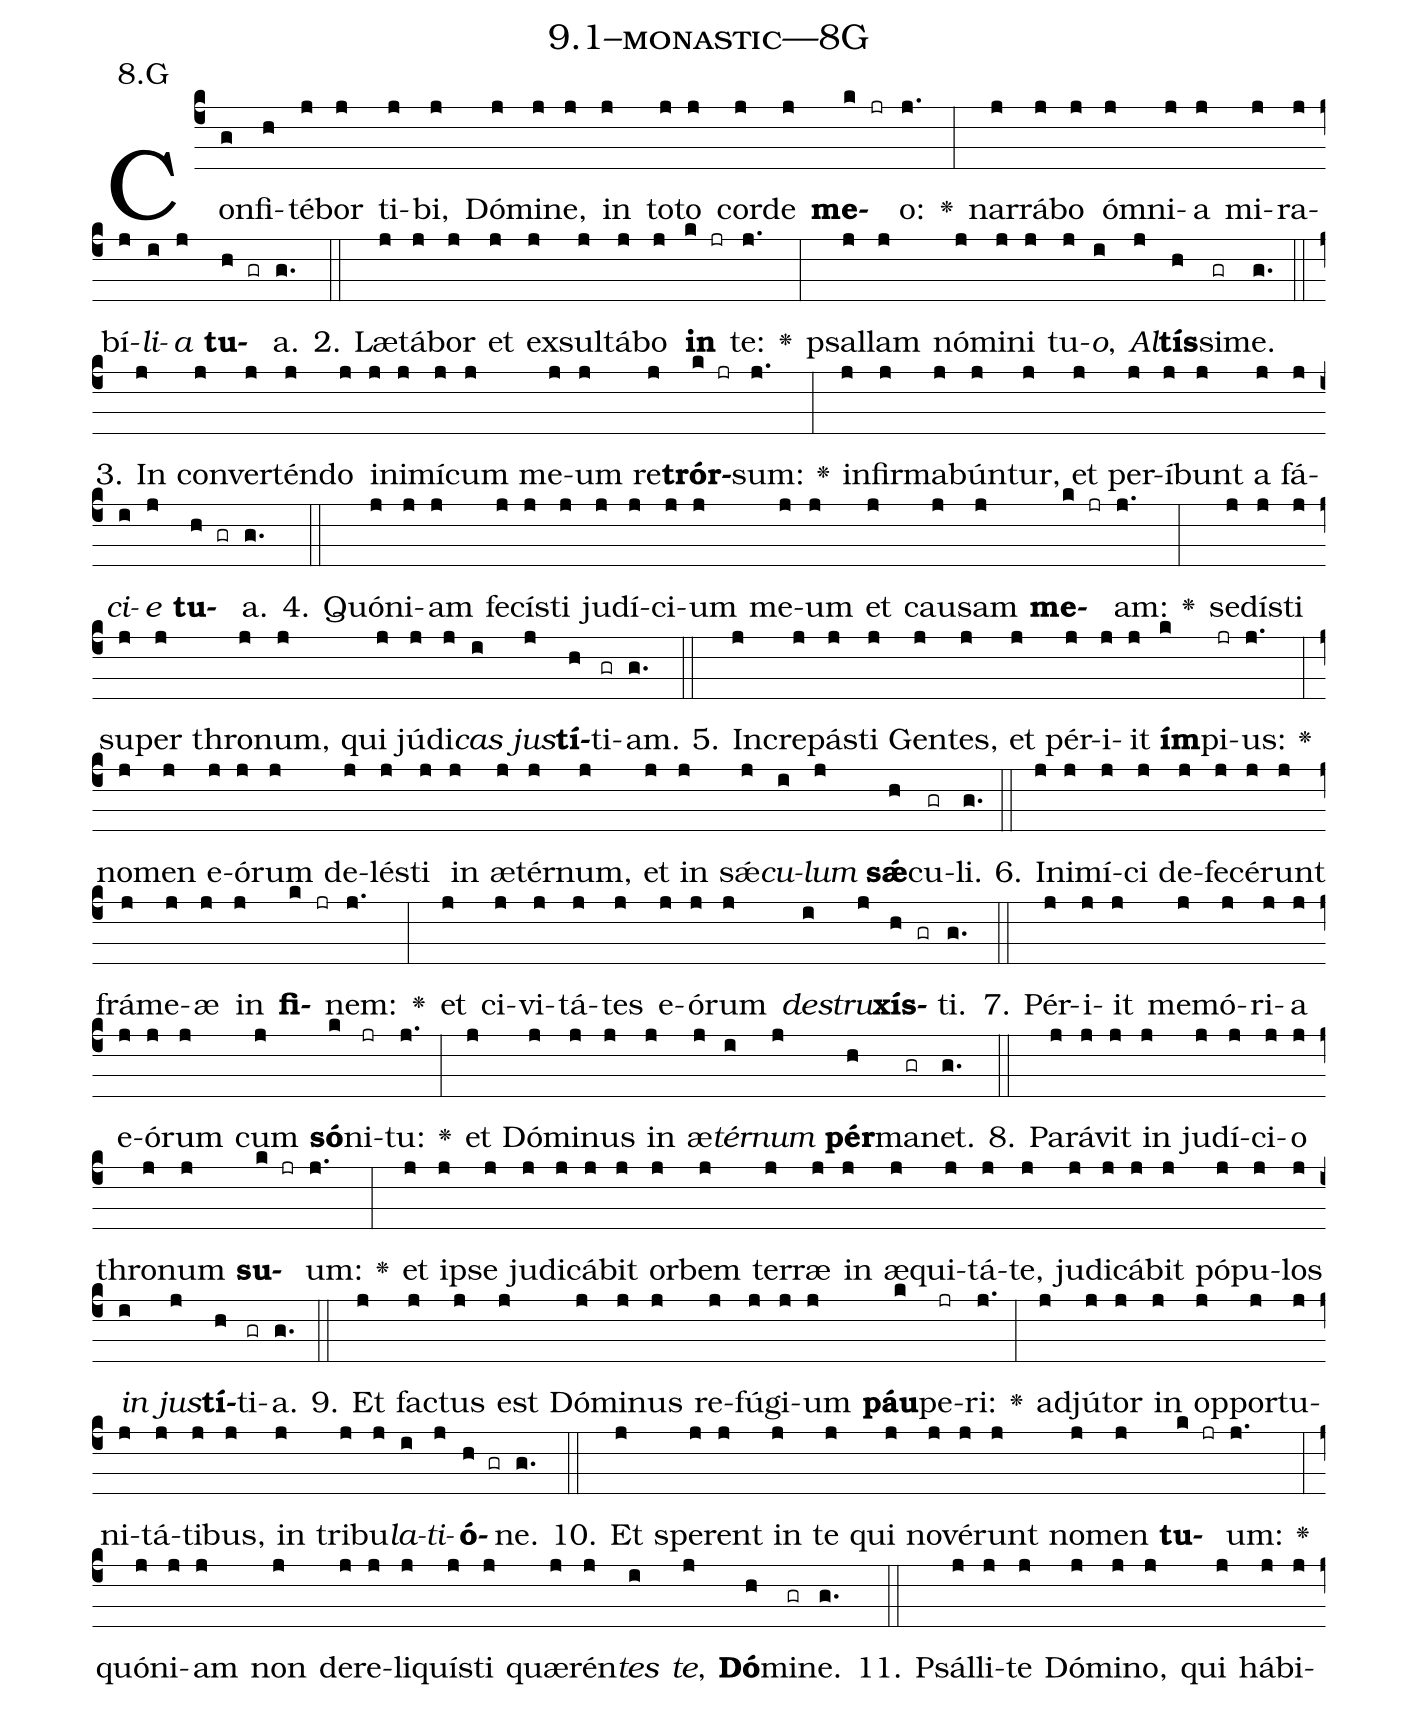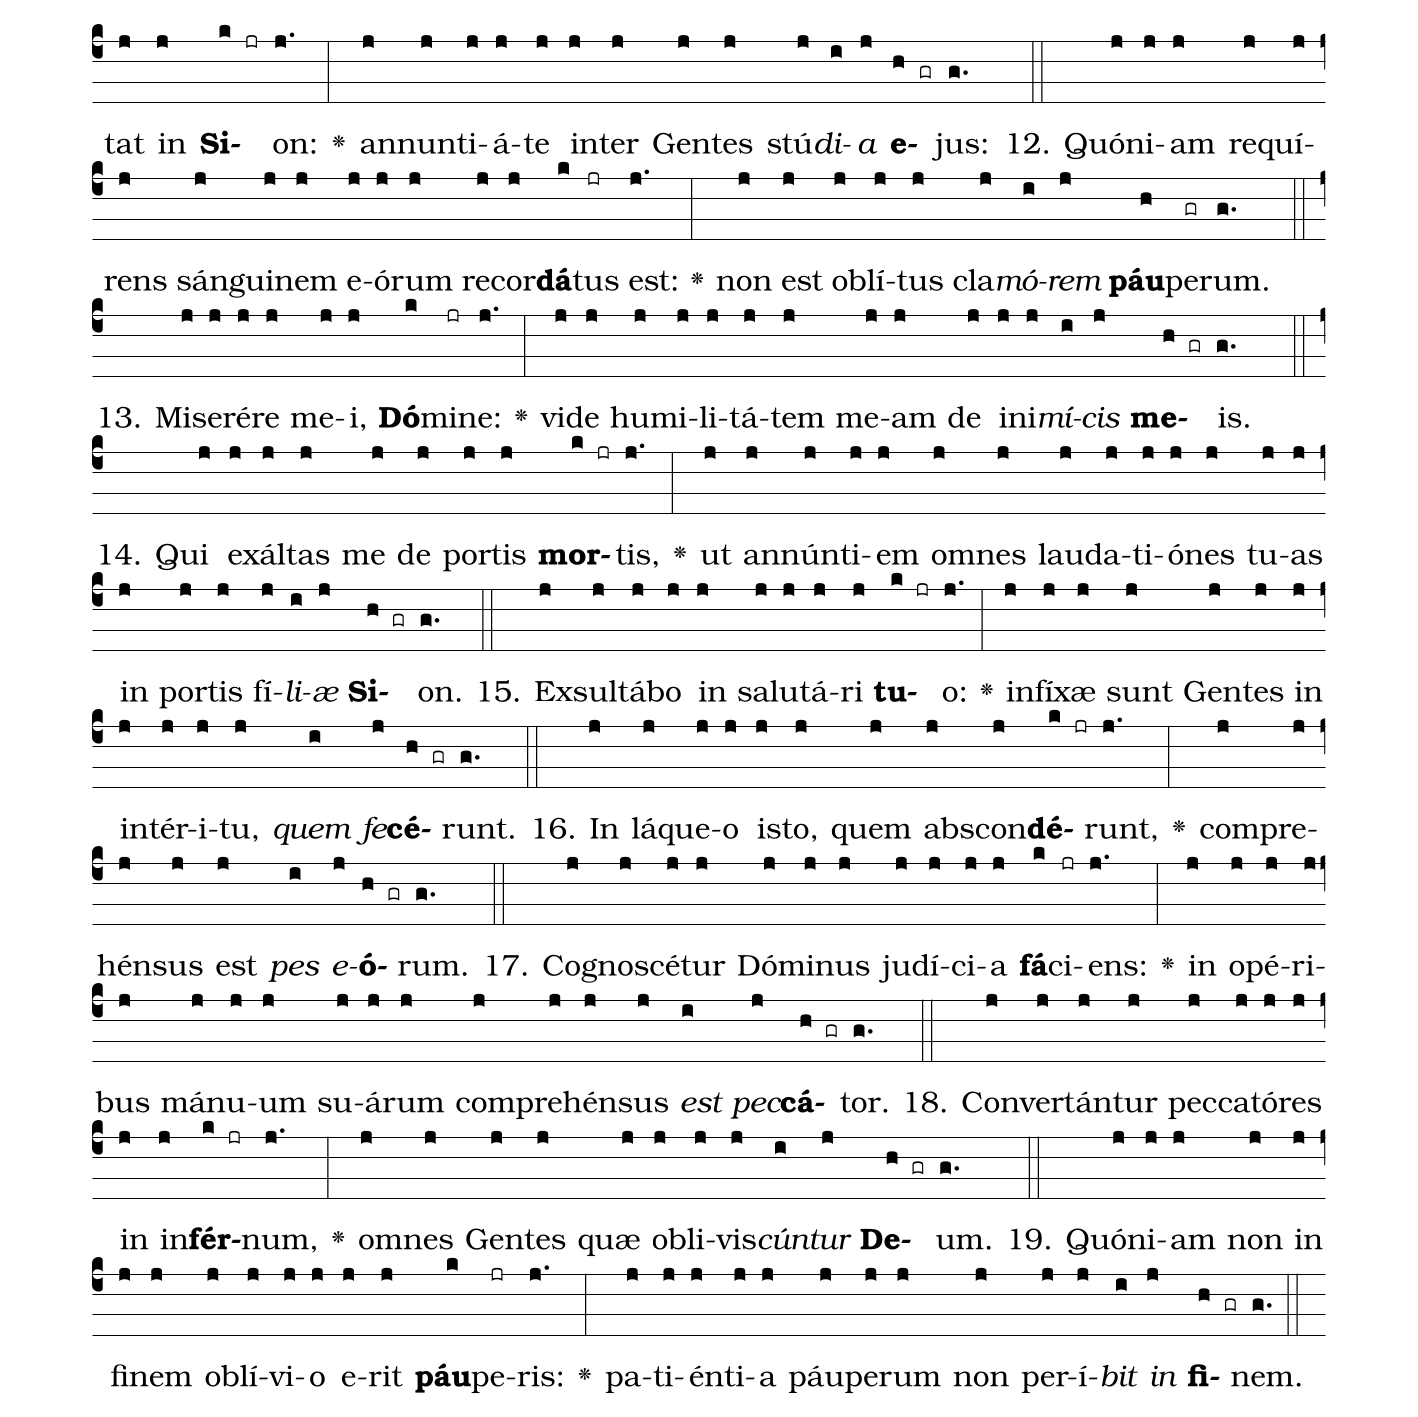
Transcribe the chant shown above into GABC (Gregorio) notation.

name: 9.1--monastic---8G;
annotation: 8.G;
%%
(c4)Con(g)fi(h)té(j)bor(j) ti(j)bi,(j) Dó(j)mi(j)ne,(j) in(j) to(j)to(j) cor(j)de(j) <b>me</b>(k jr)o:(j.) <v>\greheightstar</v>(:) nar(j)rá(j)bo(j) óm(j)ni(j)a(j) mi(j)ra(j)bí(j)<i>li</i>(i)<i>a</i>(j) <b>tu</b>(h gr)a.(g.) (::)
2. Læ(j)tá(j)bor(j) et(j) ex(j)sul(j)tá(j)bo(j) <b>in</b>(k jr) te:(j.) <v>\greheightstar</v>(:) psal(j)lam(j) nó(j)mi(j)ni(j) tu(j)<i>o</i>,(i) <i>Al</i>(j)<b>tís</b>(h)si(gr)me.(g.) (::)
3. In(j) con(j)ver(j)tén(j)do(j) in(j)i(j)mí(j)cum(j) me(j)um(j) re(j)<b>trór</b>(k jr)sum:(j.) <v>\greheightstar</v>(:) in(j)fir(j)ma(j)bún(j)tur,(j) et(j) per(j)í(j)bunt(j) a(j) fá(j)<i>ci</i>(i)<i>e</i>(j) <b>tu</b>(h gr)a.(g.) (::)
4. Quón(j)i(j)am(j) fe(j)cís(j)ti(j) ju(j)dí(j)ci(j)um(j) me(j)um(j) et(j) cau(j)sam(j) <b>me</b>(k jr)am:(j.) <v>\greheightstar</v>(:) se(j)dís(j)ti(j) su(j)per(j) thro(j)num,(j) qui(j) jú(j)di(j)<i>cas</i>(i) <i>jus</i>(j)<b>tí</b>(h)ti(gr)am.(g.) (::)
5. In(j)cre(j)pás(j)ti(j) Gen(j)tes,(j) et(j) pér(j)i(j)it(j) <b>ím</b>(k)pi(jr)us:(j.) <v>\greheightstar</v>(:) no(j)men(j) e(j)ó(j)rum(j) de(j)lés(j)ti(j) in(j) æ(j)tér(j)num,(j) et(j) in(j) sǽ(j)<i>cu</i>(i)<i>lum</i>(j) <b>sǽ</b>(h)cu(gr)li.(g.) (::)
6. In(j)i(j)mí(j)ci(j) de(j)fe(j)cé(j)runt(j) frá(j)me(j)æ(j) in(j) <b>fi</b>(k jr)nem:(j.) <v>\greheightstar</v>(:) et(j) ci(j)vi(j)tá(j)tes(j) e(j)ó(j)rum(j) <i>de</i>(i)<i>stru</i>(j)<b>xís</b>(h gr)ti.(g.) (::)
7. Pér(j)i(j)it(j) me(j)mó(j)ri(j)a(j) e(j)ó(j)rum(j) cum(j) <b>só</b>(k)ni(jr)tu:(j.) <v>\greheightstar</v>(:) et(j) Dó(j)mi(j)nus(j) in(j) æ(j)<i>tér</i>(i)<i>num</i>(j) <b>pér</b>(h)ma(gr)net.(g.) (::)
8. Pa(j)rá(j)vit(j) in(j) ju(j)dí(j)ci(j)o(j) thro(j)num(j) <b>su</b>(k jr)um:(j.) <v>\greheightstar</v>(:) et(j) ip(j)se(j) ju(j)di(j)cá(j)bit(j) or(j)bem(j) ter(j)ræ(j) in(j) æ(j)qui(j)tá(j)te,(j) ju(j)di(j)cá(j)bit(j) pó(j)pu(j)los(j) <i>in</i>(i) <i>jus</i>(j)<b>tí</b>(h)ti(gr)a.(g.) (::)
9. Et(j) fac(j)tus(j) est(j) Dó(j)mi(j)nus(j) re(j)fú(j)gi(j)um(j) <b>páu</b>(k)pe(jr)ri:(j.) <v>\greheightstar</v>(:) ad(j)jú(j)tor(j) in(j) op(j)por(j)tu(j)ni(j)tá(j)ti(j)bus,(j) in(j) tri(j)bu(j)<i>la</i>(i)<i>ti</i>(j)<b>ó</b>(h gr)ne.(g.) (::)
10. Et(j) spe(j)rent(j) in(j) te(j) qui(j) no(j)vé(j)runt(j) no(j)men(j) <b>tu</b>(k jr)um:(j.) <v>\greheightstar</v>(:) quón(j)i(j)am(j) non(j) de(j)re(j)li(j)quís(j)ti(j) quæ(j)rén(j)<i>tes</i>(i) <i>te</i>,(j) <b>Dó</b>(h)mi(gr)ne.(g.) (::)
11. Psál(j)li(j)te(j) Dó(j)mi(j)no,(j) qui(j) há(j)bi(j)tat(j) in(j) <b>Si</b>(k jr)on:(j.) <v>\greheightstar</v>(:) an(j)nun(j)ti(j)á(j)te(j) in(j)ter(j) Gen(j)tes(j) stú(j)<i>di</i>(i)<i>a</i>(j) <b>e</b>(h gr)jus:(g.) (::)
12. Quón(j)i(j)am(j) re(j)quí(j)rens(j) sán(j)gui(j)nem(j) e(j)ó(j)rum(j) re(j)cor(j)<b>dá</b>(k)tus(jr) est:(j.) <v>\greheightstar</v>(:) non(j) est(j) ob(j)lí(j)tus(j) cla(j)<i>mó</i>(i)<i>rem</i>(j) <b>páu</b>(h)pe(gr)rum.(g.) (::)
13. Mi(j)se(j)ré(j)re(j) me(j)i,(j) <b>Dó</b>(k)mi(jr)ne:(j.) <v>\greheightstar</v>(:) vi(j)de(j) hu(j)mi(j)li(j)tá(j)tem(j) me(j)am(j) de(j) in(j)i(j)<i>mí</i>(i)<i>cis</i>(j) <b>me</b>(h gr)is.(g.) (::)
14. Qui(j) ex(j)ál(j)tas(j) me(j) de(j) por(j)tis(j) <b>mor</b>(k jr)tis,(j.) <v>\greheightstar</v>(:) ut(j) an(j)nún(j)ti(j)em(j) om(j)nes(j) lau(j)da(j)ti(j)ó(j)nes(j) tu(j)as(j) in(j) por(j)tis(j) fí(j)<i>li</i>(i)<i>æ</i>(j) <b>Si</b>(h gr)on.(g.) (::)
15. Ex(j)sul(j)tá(j)bo(j) in(j) sa(j)lu(j)tá(j)ri(j) <b>tu</b>(k jr)o:(j.) <v>\greheightstar</v>(:) in(j)fí(j)xæ(j) sunt(j) Gen(j)tes(j) in(j) in(j)tér(j)i(j)tu,(j) <i>quem</i>(i) <i>fe</i>(j)<b>cé</b>(h gr)runt.(g.) (::)
16. In(j) lá(j)que(j)o(j) is(j)to,(j) quem(j) abs(j)con(j)<b>dé</b>(k jr)runt,(j.) <v>\greheightstar</v>(:) com(j)pre(j)hén(j)sus(j) est(j) <i>pes</i>(i) <i>e</i>(j)<b>ó</b>(h gr)rum.(g.) (::)
17. Co(j)gno(j)scé(j)tur(j) Dó(j)mi(j)nus(j) ju(j)dí(j)ci(j)a(j) <b>fá</b>(k)ci(jr)ens:(j.) <v>\greheightstar</v>(:) in(j) o(j)pé(j)ri(j)bus(j) má(j)nu(j)um(j) su(j)á(j)rum(j) com(j)pre(j)hén(j)sus(j) <i>est</i>(i) <i>pec</i>(j)<b>cá</b>(h gr)tor.(g.) (::)
18. Con(j)ver(j)tán(j)tur(j) pec(j)ca(j)tó(j)res(j) in(j) in(j)<b>fér</b>(k jr)num,(j.) <v>\greheightstar</v>(:) om(j)nes(j) Gen(j)tes(j) quæ(j) ob(j)li(j)vis(j)<i>cún</i>(i)<i>tur</i>(j) <b>De</b>(h gr)um.(g.) (::)
19. Quón(j)i(j)am(j) non(j) in(j) fi(j)nem(j) ob(j)lí(j)vi(j)o(j) e(j)rit(j) <b>páu</b>(k)pe(jr)ris:(j.) <v>\greheightstar</v>(:) pa(j)ti(j)én(j)ti(j)a(j) páu(j)pe(j)rum(j) non(j) per(j)í(j)<i>bit</i>(i) <i>in</i>(j) <b>fi</b>(h gr)nem.(g.) (::)
